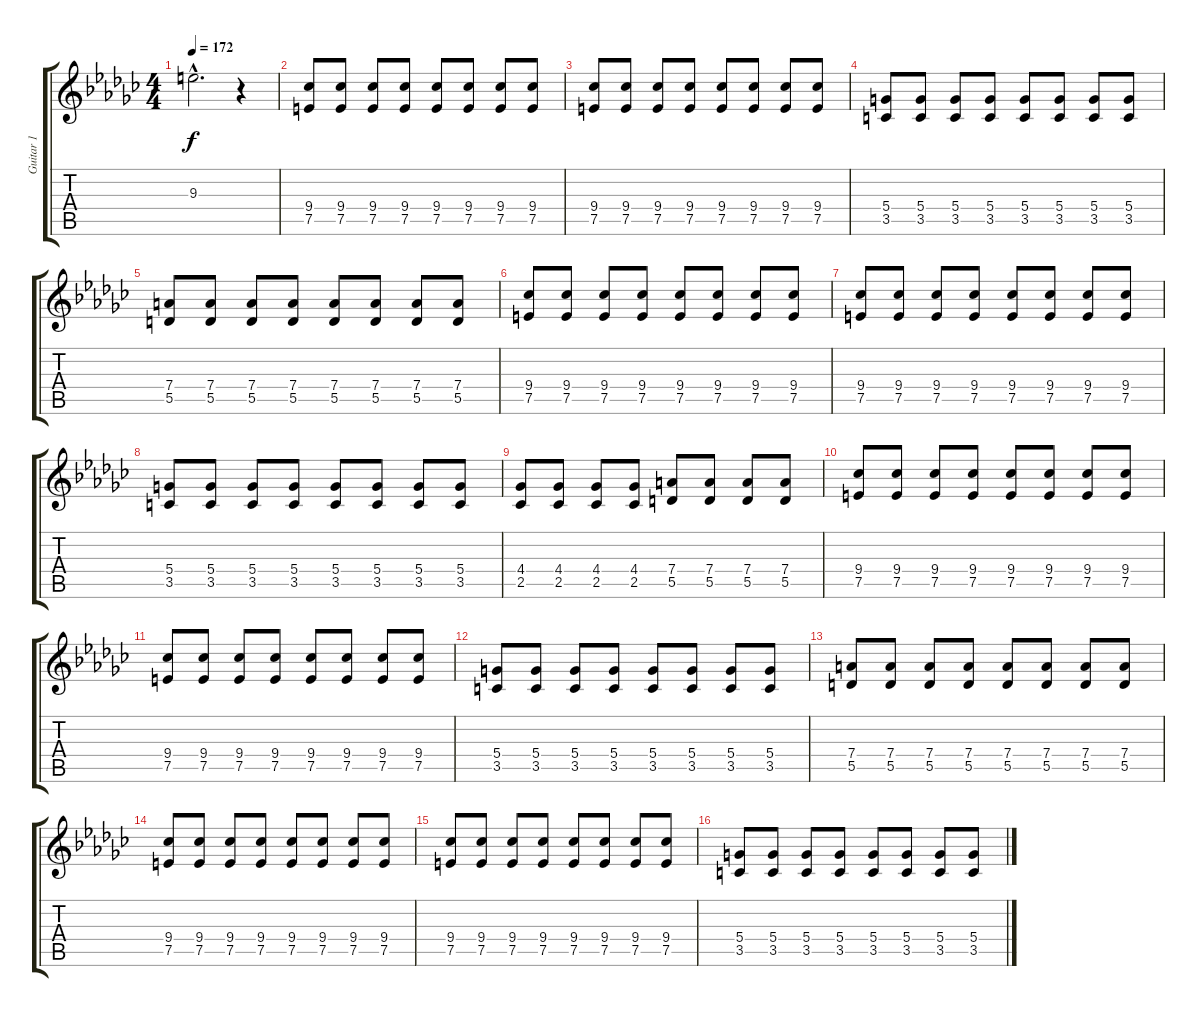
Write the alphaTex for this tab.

\track ("Guitar 1" "Guitar 1") {instrument distortionguitar}
\staff {score tabs}
\tuning (E4 B3 G3 D3 A2 E2) {hide}
\ts (4 4)
\tempo 172
\clef g2
\ks ebminor
9.3{hac}.2{d dy f} r.4 |
(9.4 7.5).8 (9.4 7.5).8 (9.4 7.5).8 (9.4 7.5).8 (9.4 7.5).8 (9.4 7.5).8 (9.4 7.5).8 (9.4 7.5).8 |
(9.4 7.5).8 (9.4 7.5).8 (9.4 7.5).8 (9.4 7.5).8 (9.4 7.5).8 (9.4 7.5).8 (9.4 7.5).8 (9.4 7.5).8 |
(5.4 3.5).8 (5.4 3.5).8 (5.4 3.5).8 (5.4 3.5).8 (5.4 3.5).8 (5.4 3.5).8 (5.4 3.5).8 (5.4 3.5).8 |
(7.4 5.5).8 (7.4 5.5).8 (7.4 5.5).8 (7.4 5.5).8 (7.4 5.5).8 (7.4 5.5).8 (7.4 5.5).8 (7.4 5.5).8 |
(9.4 7.5).8 (9.4 7.5).8 (9.4 7.5).8 (9.4 7.5).8 (9.4 7.5).8 (9.4 7.5).8 (9.4 7.5).8 (9.4 7.5).8 |
(9.4 7.5).8 (9.4 7.5).8 (9.4 7.5).8 (9.4 7.5).8 (9.4 7.5).8 (9.4 7.5).8 (9.4 7.5).8 (9.4 7.5).8 |
(5.4 3.5).8 (5.4 3.5).8 (5.4 3.5).8 (5.4 3.5).8 (5.4 3.5).8 (5.4 3.5).8 (5.4 3.5).8 (5.4 3.5).8 |
(4.4 2.5).8 (4.4 2.5).8 (4.4 2.5).8 (4.4 2.5).8 (7.4 5.5).8 (7.4 5.5).8 (7.4 5.5).8 (7.4 5.5).8 |
(9.4 7.5).8 (9.4 7.5).8 (9.4 7.5).8 (9.4 7.5).8 (9.4 7.5).8 (9.4 7.5).8 (9.4 7.5).8 (9.4 7.5).8 |
(9.4 7.5).8 (9.4 7.5).8 (9.4 7.5).8 (9.4 7.5).8 (9.4 7.5).8 (9.4 7.5).8 (9.4 7.5).8 (9.4 7.5).8 |
(5.4 3.5).8 (5.4 3.5).8 (5.4 3.5).8 (5.4 3.5).8 (5.4 3.5).8 (5.4 3.5).8 (5.4 3.5).8 (5.4 3.5).8 |
(7.4 5.5).8 (7.4 5.5).8 (7.4 5.5).8 (7.4 5.5).8 (7.4 5.5).8 (7.4 5.5).8 (7.4 5.5).8 (7.4 5.5).8 |
(9.4 7.5).8 (9.4 7.5).8 (9.4 7.5).8 (9.4 7.5).8 (9.4 7.5).8 (9.4 7.5).8 (9.4 7.5).8 (9.4 7.5).8 |
(9.4 7.5).8 (9.4 7.5).8 (9.4 7.5).8 (9.4 7.5).8 (9.4 7.5).8 (9.4 7.5).8 (9.4 7.5).8 (9.4 7.5).8 |
(5.4 3.5).8 (5.4 3.5).8 (5.4 3.5).8 (5.4 3.5).8 (5.4 3.5).8 (5.4 3.5).8 (5.4 3.5).8 (5.4 3.5).8
